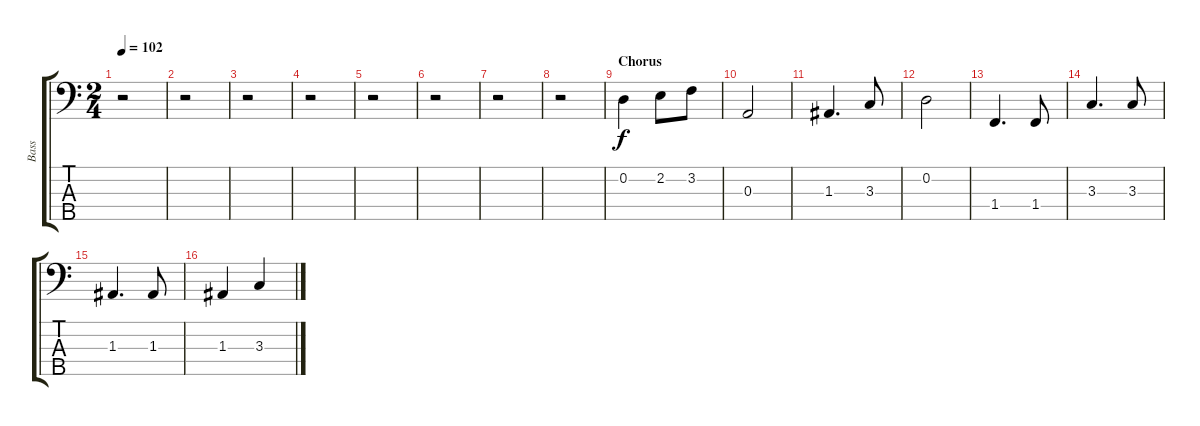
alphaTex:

\track ("Bass" "Bass") {instrument electricbassfinger}
\staff {score tabs}
\tuning (G2 D2 A1 E1 B0) {hide}
\ts (2 4)
\tempo 102
\clef f4
\ks c
r.2{dy f} |
r.2 |
r.2 |
r.2 |
r.2 |
r.2 |
r.2 |
r.2 |
\section ("" "Chorus")
0.2.4 2.2.8 3.2.8 |
0.3.2 |
1.3.4{d} 3.3.8 |
0.2.2 |
1.4.4{d} 1.4.8 |
3.3.4{d} 3.3.8 |
1.3.4{d} 1.3.8 |
1.3.4 3.3.4
